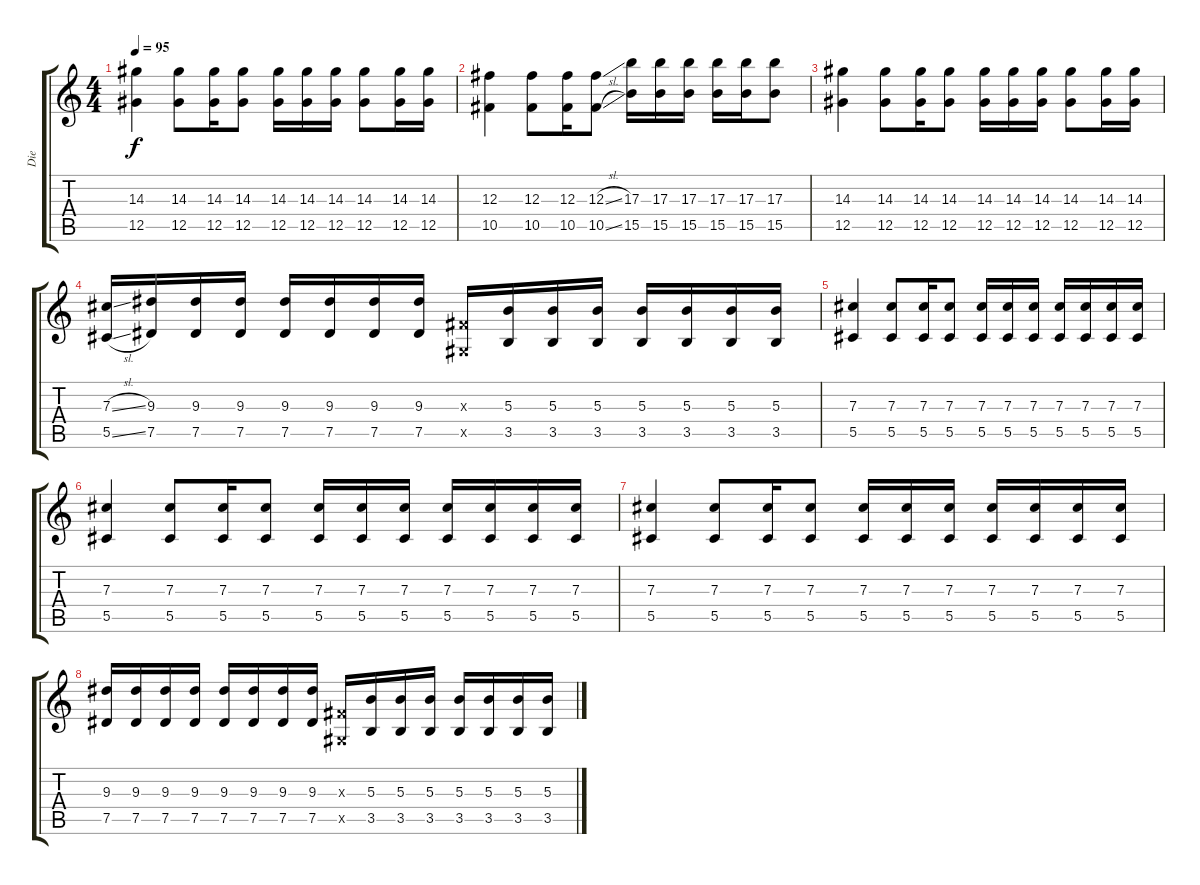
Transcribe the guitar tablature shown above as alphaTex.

\track ("Die" "Die") {instrument distortionguitar}
\staff {score tabs}
\tuning (Eb4 Bb3 Gb3 Db3 Ab2 Db2) {hide}
\ts (4 4)
\tempo 95
\clef g2
\ks c
(14.3 12.5).4{dy f} (14.3 12.5).8 (14.3 12.5).16 (14.3 12.5).8 (14.3 12.5).16 (14.3 12.5).16 (14.3 12.5).16 (14.3 12.5).8 (14.3 12.5).16 (14.3 12.5).16 |
(12.3 10.5).4 (12.3 10.5).8 (12.3 10.5).16 (12.3{sl} 10.5{sl}).8 (17.3 15.5).16 (17.3 15.5).16 (17.3 15.5).16 (17.3 15.5).16 (17.3 15.5).16 (17.3 15.5).8 |
(14.3 12.5).4 (14.3 12.5).8 (14.3 12.5).16 (14.3 12.5).8 (14.3 12.5).16 (14.3 12.5).16 (14.3 12.5).16 (14.3 12.5).8 (14.3 12.5).16 (14.3 12.5).16 |
(7.3{sl} 5.5{sl}).16 (9.3 7.5).16 (9.3 7.5).16 (9.3 7.5).16 (9.3 7.5).16 (9.3 7.5).16 (9.3 7.5).16 (9.3 7.5).16 (0.3{x} 0.5{x}).16 (5.3 3.5).16 (5.3 3.5).16 (5.3 3.5).16 (5.3 3.5).16 (5.3 3.5).16 (5.3 3.5).16 (5.3 3.5).16 |
(7.3 5.5).4 (7.3 5.5).8 (7.3 5.5).16 (7.3 5.5).8 (7.3 5.5).16 (7.3 5.5).16 (7.3 5.5).16 (7.3 5.5).16 (7.3 5.5).16 (7.3 5.5).16 (7.3 5.5).16 |
(7.3 5.5).4 (7.3 5.5).8 (7.3 5.5).16 (7.3 5.5).8 (7.3 5.5).16 (7.3 5.5).16 (7.3 5.5).16 (7.3 5.5).16 (7.3 5.5).16 (7.3 5.5).16 (7.3 5.5).16 |
(7.3 5.5).4 (7.3 5.5).8 (7.3 5.5).16 (7.3 5.5).8 (7.3 5.5).16 (7.3 5.5).16 (7.3 5.5).16 (7.3 5.5).16 (7.3 5.5).16 (7.3 5.5).16 (7.3 5.5).16 |
(9.3 7.5).16 (9.3 7.5).16 (9.3 7.5).16 (9.3 7.5).16 (9.3 7.5).16 (9.3 7.5).16 (9.3 7.5).16 (9.3 7.5).16 (0.3{x} 0.5{x}).16 (5.3 3.5).16 (5.3 3.5).16 (5.3 3.5).16 (5.3 3.5).16 (5.3 3.5).16 (5.3 3.5).16 (5.3 3.5).16
